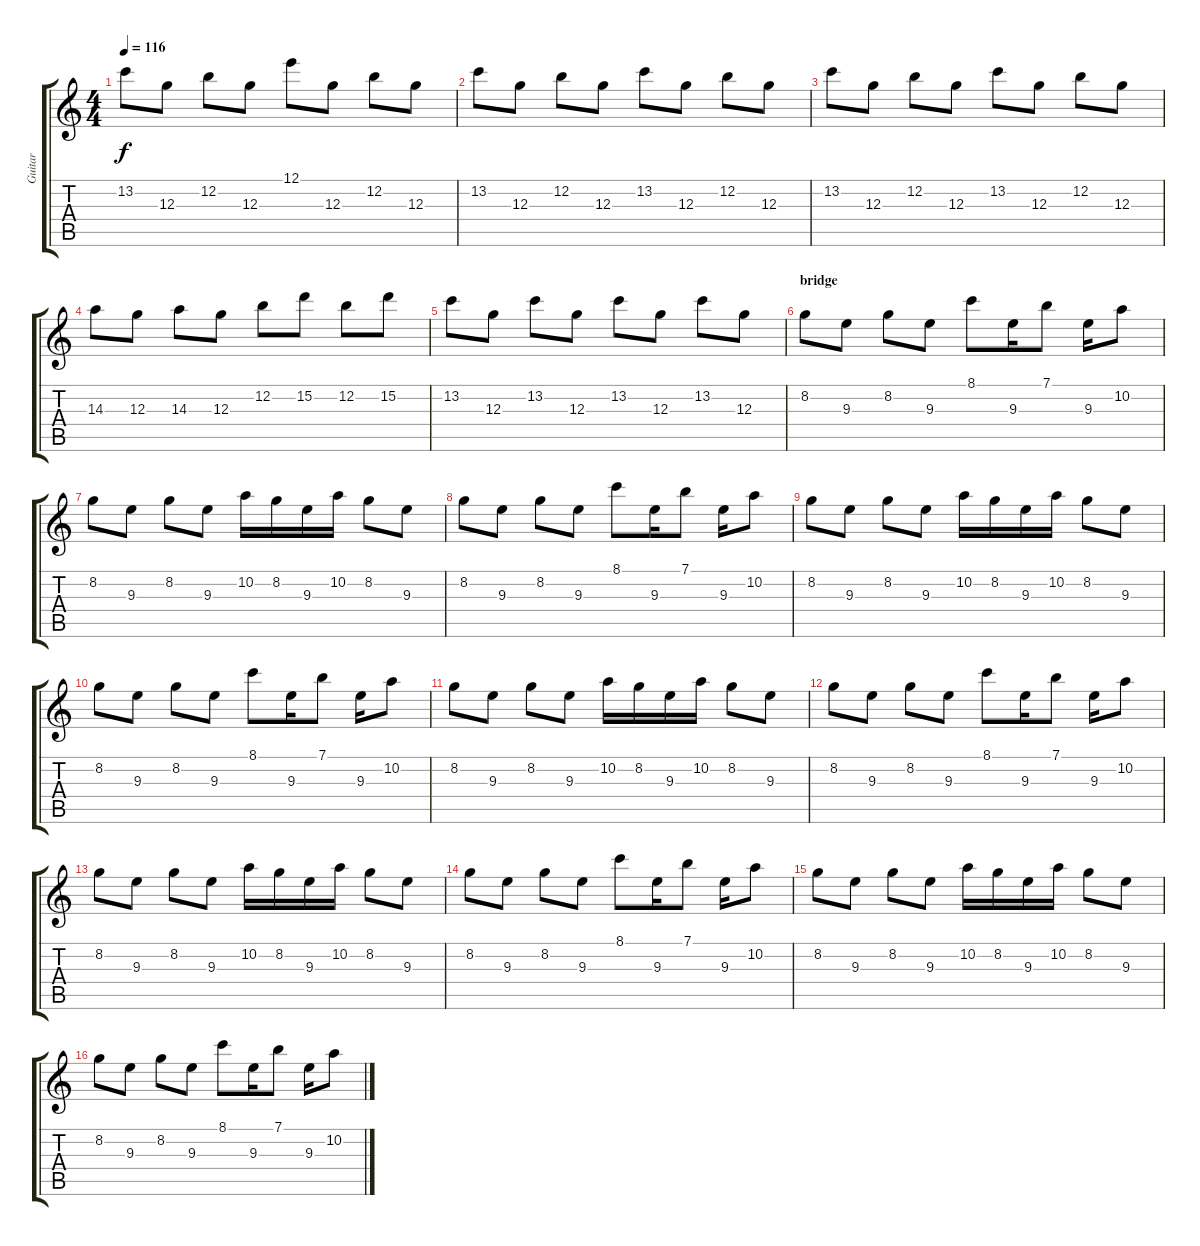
\track ("Guitar" "Guitar") {instrument overdrivenguitar}
\staff {score tabs}
\tuning (E4 B3 G3 D3 A2 E2) {hide}
\ts (4 4)
\tempo 116
\clef g2
\ks c
13.2.8{dy f} 12.3.8 12.2.8 12.3.8 12.1.8 12.3.8 12.2.8 12.3.8 |
13.2.8 12.3.8 12.2.8 12.3.8 13.2.8 12.3.8 12.2.8 12.3.8 |
13.2.8 12.3.8 12.2.8 12.3.8 13.2.8 12.3.8 12.2.8 12.3.8 |
14.3.8 12.3.8 14.3.8 12.3.8 12.2.8 15.2.8 12.2.8 15.2.8 |
13.2.8 12.3.8 13.2.8 12.3.8 13.2.8 12.3.8 13.2.8 12.3.8 |
\section ("" "bridge")
8.2.8{volume 13 instrument acousticguitarnylon} 9.3.8 8.2.8 9.3.8 8.1.8 9.3.16 7.1.8 9.3.16 10.2.8 |
8.2.8 9.3.8 8.2.8 9.3.8 10.2.16 8.2.16 9.3.16 10.2.16 8.2.8 9.3.8 |
8.2.8{volume 13 instrument acousticguitarnylon} 9.3.8 8.2.8 9.3.8 8.1.8 9.3.16 7.1.8 9.3.16 10.2.8 |
8.2.8 9.3.8 8.2.8 9.3.8 10.2.16 8.2.16 9.3.16 10.2.16 8.2.8 9.3.8 |
8.2.8{volume 13 instrument acousticguitarnylon} 9.3.8 8.2.8 9.3.8 8.1.8 9.3.16 7.1.8 9.3.16 10.2.8 |
8.2.8 9.3.8 8.2.8 9.3.8 10.2.16 8.2.16 9.3.16 10.2.16 8.2.8 9.3.8 |
8.2.8{volume 13 instrument acousticguitarnylon} 9.3.8 8.2.8 9.3.8 8.1.8 9.3.16 7.1.8 9.3.16 10.2.8 |
8.2.8 9.3.8 8.2.8 9.3.8 10.2.16 8.2.16 9.3.16 10.2.16 8.2.8 9.3.8 |
8.2.8{volume 13 instrument acousticguitarnylon} 9.3.8 8.2.8 9.3.8 8.1.8 9.3.16 7.1.8 9.3.16 10.2.8 |
8.2.8 9.3.8 8.2.8 9.3.8 10.2.16 8.2.16 9.3.16 10.2.16 8.2.8 9.3.8 |
8.2.8{volume 13 instrument acousticguitarnylon} 9.3.8 8.2.8 9.3.8 8.1.8 9.3.16 7.1.8 9.3.16 10.2.8
